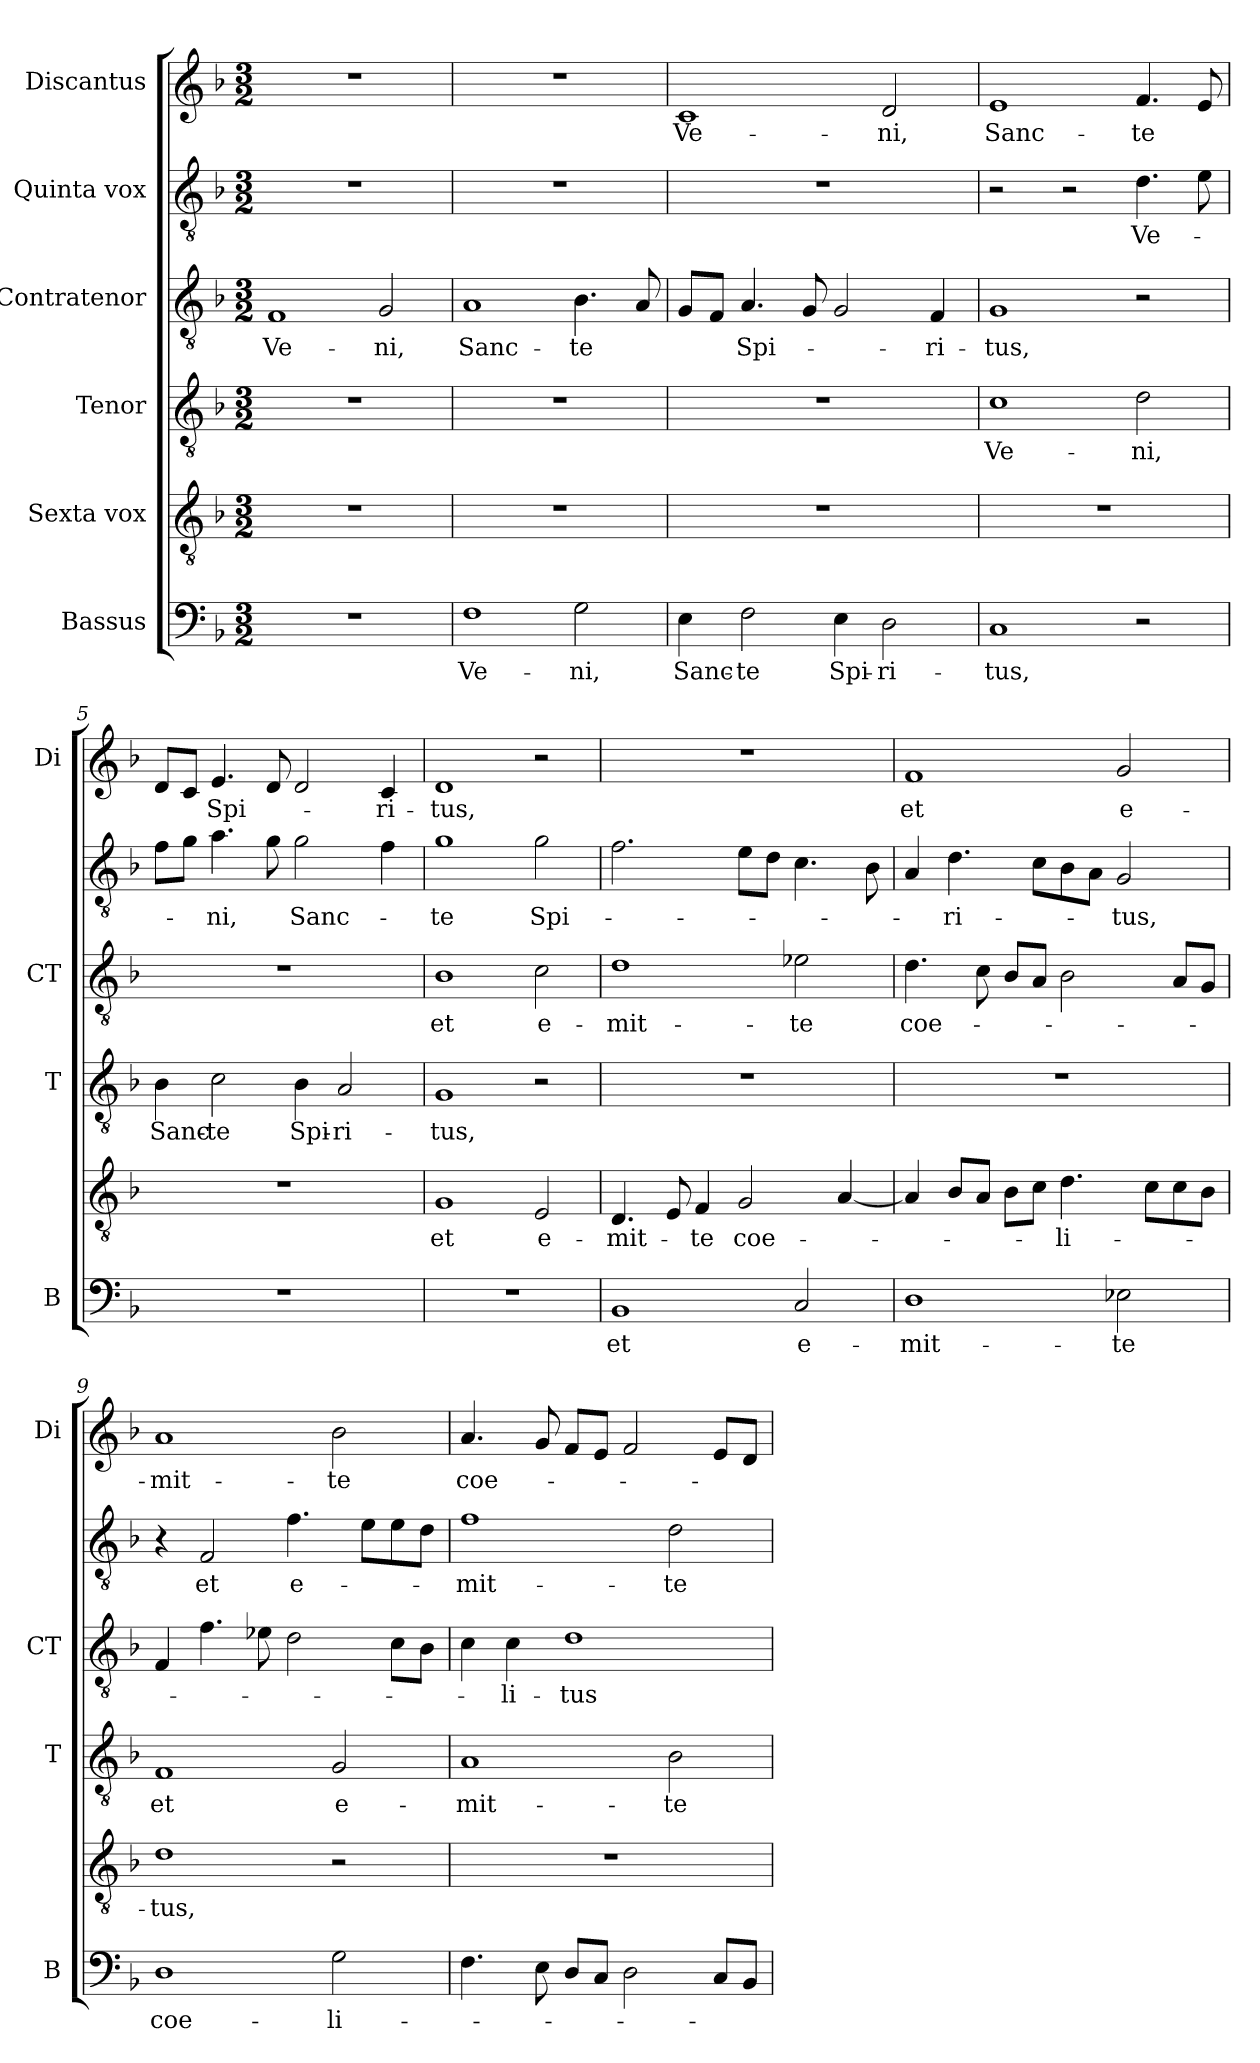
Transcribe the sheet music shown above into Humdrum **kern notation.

**kern	**text	**kern	**text	**kern	**text	**kern	**text	**kern	**text	**kern	**text
*part6	*part6	*part5	*part5	*part4	*part4	*part3	*part3	*part2	*part2	*part1	*part1
*staff6	*staff6	*staff5	*staff5	*staff4	*staff4	*staff3	*staff3	*staff2	*staff2	*staff1	*staff1
*I"Bassus	*	*I"Sexta vox	*	*I"Tenor	*	*I"Contratenor	*	*I"Quinta vox	*	*I"Discantus	*
*I'B	*	*	*	*I'T	*	*I'CT	*	*	*	*I'Di	*
*clefF4	*	*clefGv2	*	*clefGv2	*	*clefGv2	*	*clefGv2	*	*clefG2	*
*k[b-]	*	*k[b-]	*	*k[b-]	*	*k[b-]	*	*k[b-]	*	*k[b-]	*
*F:	*	*F:	*	*F:	*	*F:	*	*F:	*	*F:	*
*M3/2	*	*M3/2	*	*M3/2	*	*M3/2	*	*M3/2	*	*M3/2	*
*MM120	*	*MM120	*	*MM120	*	*MM120	*	*MM120	*	*MM120	*
=1	=1	=1	=1	=1	=1	=1	=1	=1	=1	=1	=1
!	!	!	!	!	!	!	!LO:LY:b	!	!	!	!
1.r	.	1.r	.	1.r	.	1F	Ve-	1.r	.	1.r	.
!	!	!	!	!	!	!	!LO:LY:b	!	!	!	!
.	.	.	.	.	.	2G/	-ni,	.	.	.	.
=2	=2	=2	=2	=2	=2	=2	=2	=2	=2	=2	=2
!	!LO:LY:b	!	!	!	!	!	!LO:LY:b	!	!	!	!
1F	Ve-	1.r	.	1.r	.	1A	Sanc-	1.r	.	1.r	.
!	!LO:LY:b	!	!	!	!	!	!LO:LY:b	!	!	!	!
2G\	-ni,	.	.	.	.	4.B-\	-te	.	.	.	.
.	.	.	.	.	.	8A/	.	.	.	.	.
=3	=3	=3	=3	=3	=3	=3	=3	=3	=3	=3	=3
!	!LO:LY:b	!	!	!	!	!	!	!	!	!	!LO:LY:b
4E\	Sanc-	1.r	.	1.r	.	8G/L	.	1.r	.	1c	Ve-
.	.	.	.	.	.	8F/J	.	.	.	.	.
!	!LO:LY:b	!	!	!	!	!	!LO:LY:b	!	!	!	!
2F\	-te	.	.	.	.	4.A/	Spi-	.	.	.	.
.	.	.	.	.	.	8G/	.	.	.	.	.
!	!LO:LY:b	!	!	!	!	!	!	!	!	!	!
4E\	Spi-	.	.	.	.	2G/	.	.	.	.	.
!	!LO:LY:b	!	!	!	!	!	!	!	!	!	!LO:LY:b
2D\	-ri-	.	.	.	.	.	.	.	.	2d/	-ni,
!	!	!	!	!	!	!	!LO:LY:b	!	!	!	!
.	.	.	.	.	.	4F/	-ri-	.	.	.	.
=4	=4	=4	=4	=4	=4	=4	=4	=4	=4	=4	=4
!	!LO:LY:b	!	!	!	!LO:LY:b	!	!LO:LY:b	!	!	!	!LO:LY:b
1C	-tus,	1.r	.	1c	Ve-	1G	-tus,	2r	.	1e	Sanc-
.	.	.	.	.	.	.	.	2r	.	.	.
!	!	!	!	!	!LO:LY:b	!	!	!	!LO:LY:b	!	!LO:LY:b
2r	.	.	.	2d\	-ni,	2r	.	4.d\	Ve-	4.f/	-te
.	.	.	.	.	.	.	.	8e\	.	8e/	.
=5	=5	=5	=5	=5	=5	=5	=5	=5	=5	=5	=5
!	!	!	!	!	!LO:LY:b	!	!	!	!	!	!
1.r	.	1.r	.	4B-\	Sanc-	1.r	.	8f\L	.	8d/L	.
.	.	.	.	.	.	.	.	8g\J	.	8c/J	.
!	!	!	!	!	!LO:LY:b	!	!	!	!LO:LY:b	!	!LO:LY:b
.	.	.	.	2c\	-te	.	.	4.a\	-ni,	4.e/	Spi-
.	.	.	.	.	.	.	.	8g\	.	8d/	.
!	!	!	!	!	!LO:LY:b	!	!	!	!LO:LY:b	!	!
.	.	.	.	4B-\	Spi-	.	.	2g\	Sanc-	2d/	.
!	!	!	!	!	!LO:LY:b	!	!	!	!	!	!
.	.	.	.	2A/	-ri-	.	.	.	.	.	.
!	!	!	!	!	!	!	!	!	!	!	!LO:LY:b
.	.	.	.	.	.	.	.	4f\	.	4c/	-ri-
=6	=6	=6	=6	=6	=6	=6	=6	=6	=6	=6	=6
!	!	!	!LO:LY:b	!	!LO:LY:b	!	!LO:LY:b	!	!LO:LY:b	!	!LO:LY:b
1.r	.	1G	et	1G	-tus,	1B-	et	1g	-te	1d	-tus,
!	!	!	!LO:LY:b	!	!	!	!LO:LY:b	!	!LO:LY:b	!	!
.	.	2E/	e-	2r	.	2c\	e-	2g\	Spi-	2r	.
!!LO:LB:g=z
=7	=7	=7	=7	=7	=7	=7	=7	=7	=7	=7	=7
!	!LO:LY:b	!	!LO:LY:b	!	!	!	!LO:LY:b	!	!	!	!
1BB-	et	4.D/	-mit-	1.r	.	1d	-mit-	2.f\	.	1.r	.
.	.	8E/	.	.	.	.	.	.	.	.	.
!	!	!	!LO:LY:b	!	!	!	!	!	!	!	!
.	.	4F/	-te	.	.	.	.	.	.	.	.
!	!	!	!LO:LY:b	!	!	!	!	!	!	!	!
.	.	2G/	coe-	.	.	.	.	8e\L	.	.	.
.	.	.	.	.	.	.	.	8d\J	.	.	.
!	!LO:LY:b	!	!	!	!	!	!LO:LY:b	!	!	!	!
2C/	e-	.	.	.	.	2e-X\	-te	4.c\	.	.	.
.	.	[4A/	.	.	.	.	.	.	.	.	.
.	.	.	.	.	.	.	.	8B-\	.	.	.
=8	=8	=8	=8	=8	=8	=8	=8	=8	=8	=8	=8
!	!LO:LY:b	!	!	!	!	!	!LO:LY:b	!	!	!	!LO:LY:b
1D	-mit-	4A/]	.	1.r	.	4.d\	coe-	4A/	.	1f	et
!	!	!	!	!	!	!	!	!	!LO:LY:b	!	!
.	.	8B-/L	.	.	.	.	.	4.d\	-ri-	.	.
.	.	8A/J	.	.	.	8c\	.	.	.	.	.
.	.	8B-\L	.	.	.	8B-/L	.	.	.	.	.
.	.	8c\J	.	.	.	8A/J	.	8c\L	.	.	.
!	!	!	!LO:LY:b	!	!	!	!	!	!	!	!
.	.	4.d\	-li-	.	.	2B-\	.	8B-\	.	.	.
.	.	.	.	.	.	.	.	8A\J	.	.	.
!	!LO:LY:b	!	!	!	!	!	!	!	!LO:LY:b	!	!LO:LY:b
2E-X\	-te	.	.	.	.	.	.	2G/	-tus,	2g/	e-
.	.	8c\L	.	.	.	.	.	.	.	.	.
.	.	8c\	.	.	.	8A/L	.	.	.	.	.
.	.	8B-\J	.	.	.	8G/J	.	.	.	.	.
=9	=9	=9	=9	=9	=9	=9	=9	=9	=9	=9	=9
!	!LO:LY:b	!	!LO:LY:b	!	!LO:LY:b	!	!	!	!	!	!LO:LY:b
1D	coe-	1d	-tus,	1F	et	4F/	.	4r	.	1a	-mit-
!	!	!	!	!	!	!	!	!	!LO:LY:b	!	!
.	.	.	.	.	.	4.f\	.	2F/	et	.	.
.	.	.	.	.	.	8e-X\	.	.	.	.	.
!	!	!	!	!	!	!	!	!	!LO:LY:b	!	!
.	.	.	.	.	.	2d\	.	4.f\	e-	.	.
!	!LO:LY:b	!	!	!	!LO:LY:b	!	!	!	!	!	!LO:LY:b
2G\	-li-	2r	.	2G/	e-	.	.	.	.	2b-\	-te
.	.	.	.	.	.	.	.	8e\L	.	.	.
.	.	.	.	.	.	8c\L	.	8e\	.	.	.
.	.	.	.	.	.	8B-\J	.	8d\J	.	.	.
=10	=10	=10	=10	=10	=10	=10	=10	=10	=10	=10	=10
!	!	!	!	!	!LO:LY:b	!	!	!	!LO:LY:b	!	!LO:LY:b
4.F\	.	1.r	.	1A	-mit-	4c\	.	1f	-mit-	4.a/	coe-
!	!	!	!	!	!	!	!LO:LY:b	!	!	!	!
.	.	.	.	.	.	4c\	-li-	.	.	.	.
8E\	.	.	.	.	.	.	.	.	.	8g/	.
!	!	!	!	!	!	!	!LO:LY:b	!	!	!	!
8D/L	.	.	.	.	.	1d	-tus	.	.	8f/L	.
8C/J	.	.	.	.	.	.	.	.	.	8e/J	.
2D\	.	.	.	.	.	.	.	.	.	2f/	.
!	!	!	!	!	!LO:LY:b	!	!	!	!LO:LY:b	!	!
.	.	.	.	2B-\	-te	.	.	2d\	-te	.	.
8C/L	.	.	.	.	.	.	.	.	.	8e/L	.
8BB-/J	.	.	.	.	.	.	.	.	.	8d/J	.
=	=	=	=	=	=	=	=	=	=	=	=
*-	*-	*-	*-	*-	*-	*-	*-	*-	*-	*-	*-
